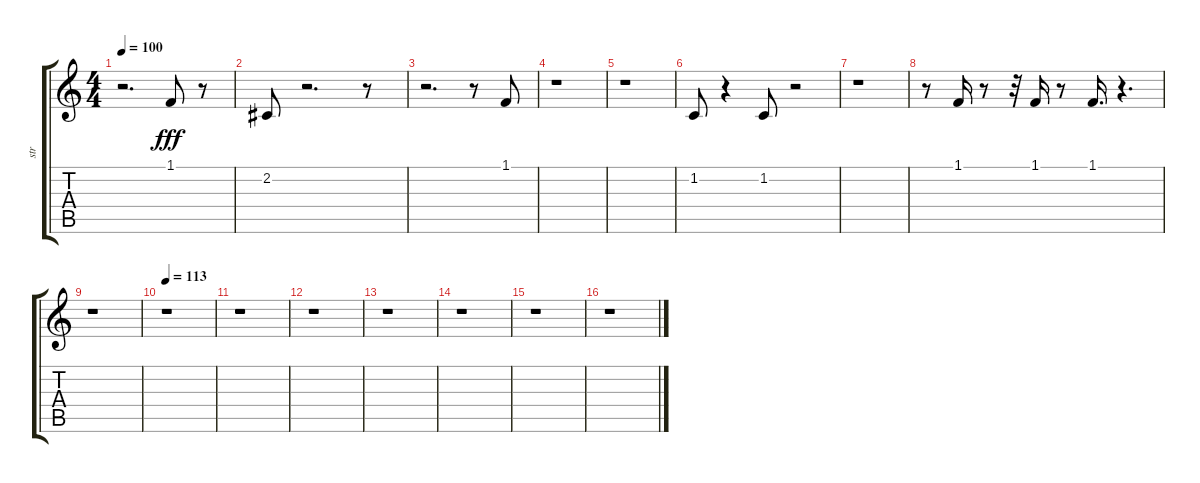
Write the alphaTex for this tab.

\track ("str" "str") {instrument stringensemble1}
\staff {score tabs}
\tuning (E4 B3 G3 D3 A2 E2) {hide}
\ts (4 4)
\tempo 100
\clef g2
\ks c
r.2{d dy fff} 1.1.8 r.8 |
2.2.8 r.2{d} r.8 |
r.2{d} r.8 1.1.8 |
r.1 |
r.1 |
1.2.8 r.4 1.2.8 r.2 |
r.1 |
r.8 1.1.16 r.8 r.32 1.1.16 r.8 1.1.16{d} r.4{d} |
r.1 |
\tempo 113
r.1 |
r.1 |
r.1 |
r.1 |
r.1 |
r.1 |
r.1
